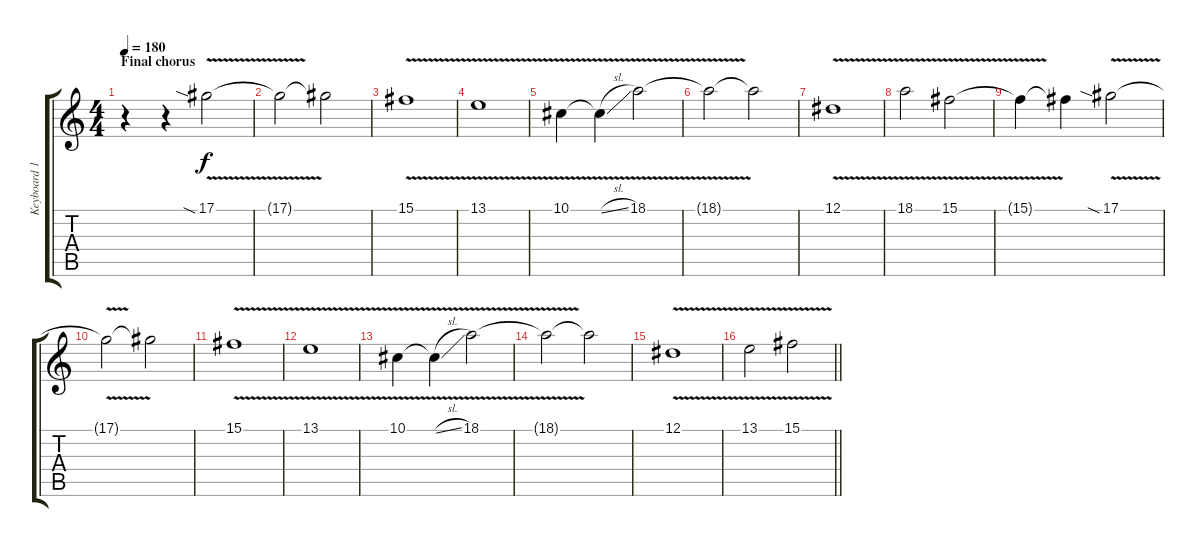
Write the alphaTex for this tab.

\track ("Keyboard 1" "Keyboard 1") {instrument lead2sawtooth}
\staff {score tabs}
\tuning (Eb4 Bb3 Gb3 Db3 Ab2 Db2) {hide}
\ts (4 4)
\section ("" "Final chorus")
\tempo 180
\clef g2
\ks c
r.4{dy f instrument pad4choir} r.4 17.1{v sia}.2 |
17.1{t}.2 17.1{t}.2 |
15.1{v}.1 |
13.1{v}.1 |
10.1{v}.4 10.1{sl t}.4 18.1{v}.2 |
18.1{t}.2 18.1{t}.2 |
12.1{v}.1 |
18.1{v}.2 15.1{v}.2 |
15.1{t}.4 15.1{t}.4 17.1{v sia}.2 |
17.1{t}.2 17.1{t}.2 |
15.1{v}.1 |
13.1{v}.1 |
10.1{v}.4 10.1{sl t}.4 18.1{v}.2 |
18.1{t}.2 18.1{t}.2 |
12.1{v}.1 |
\barLineRight lightlight
13.1{v}.2 15.1{v}.2
